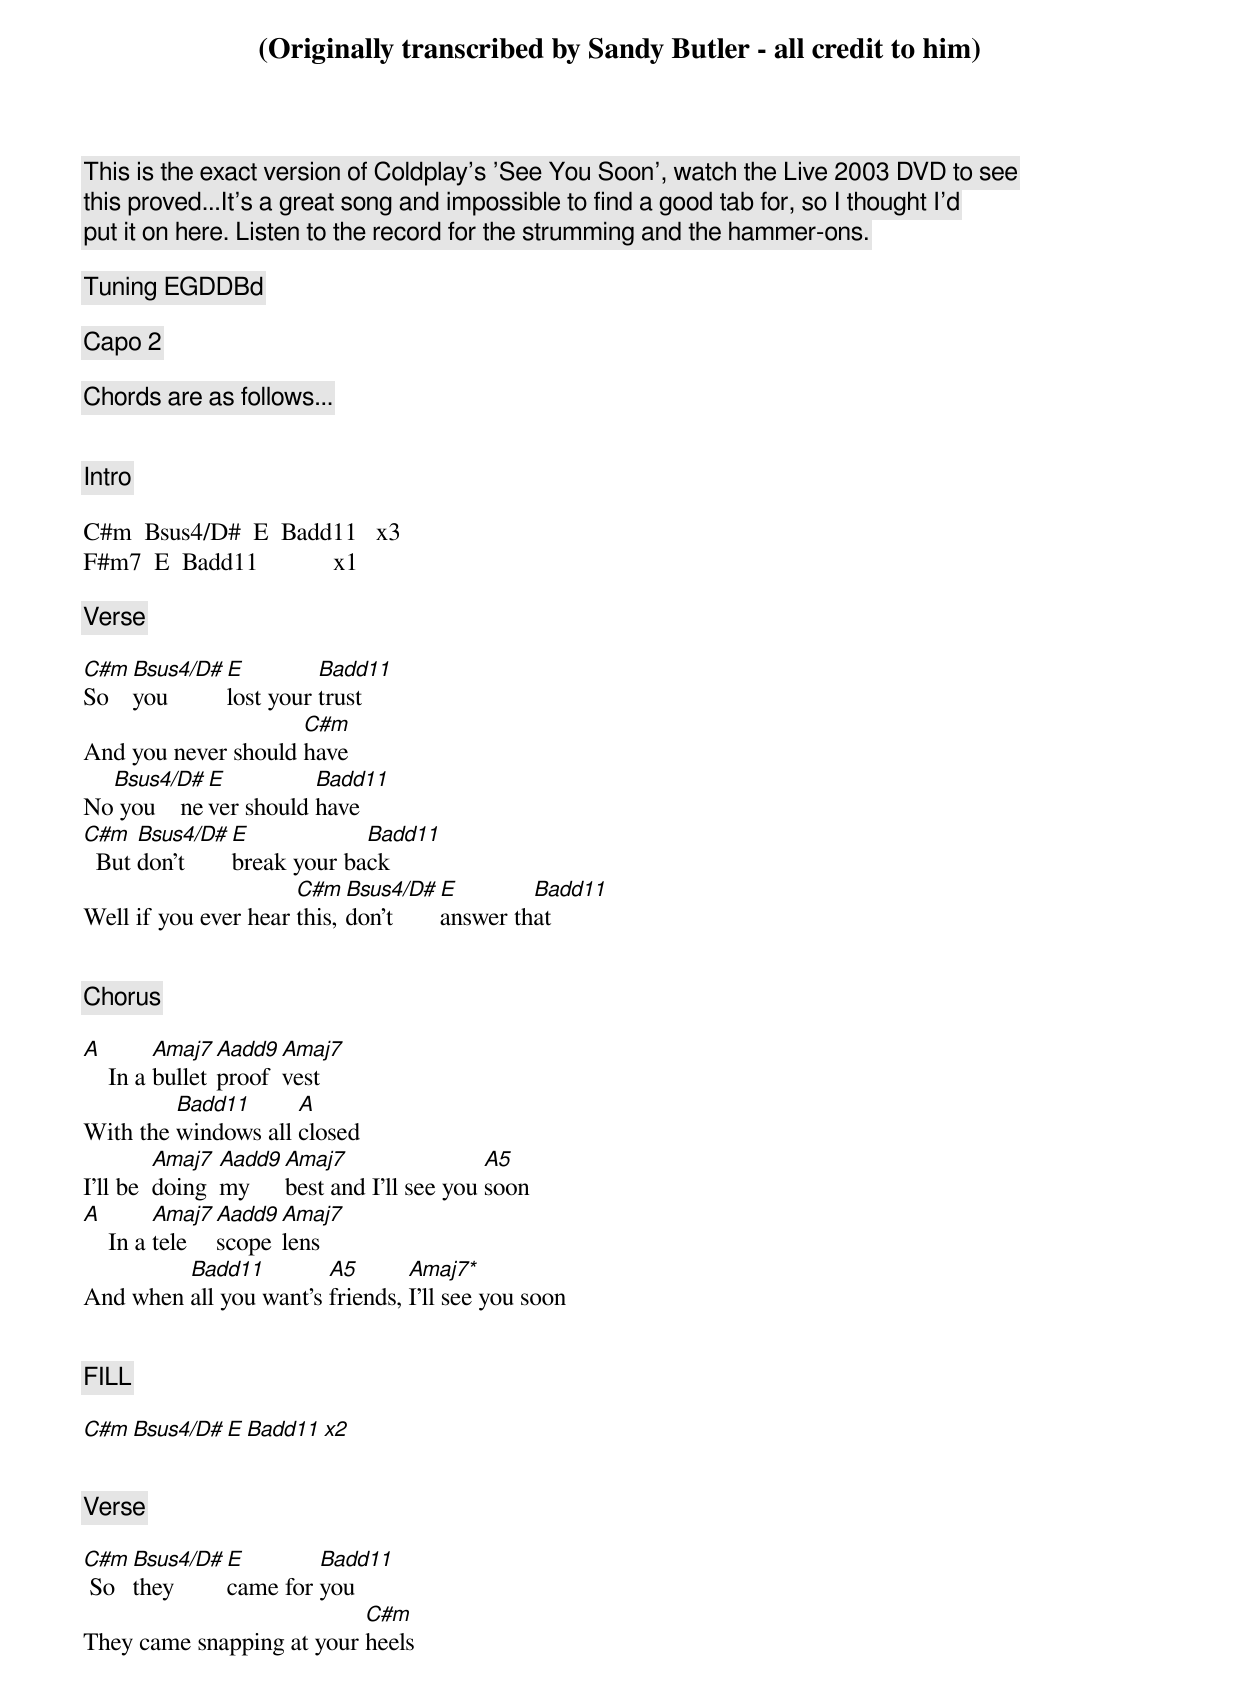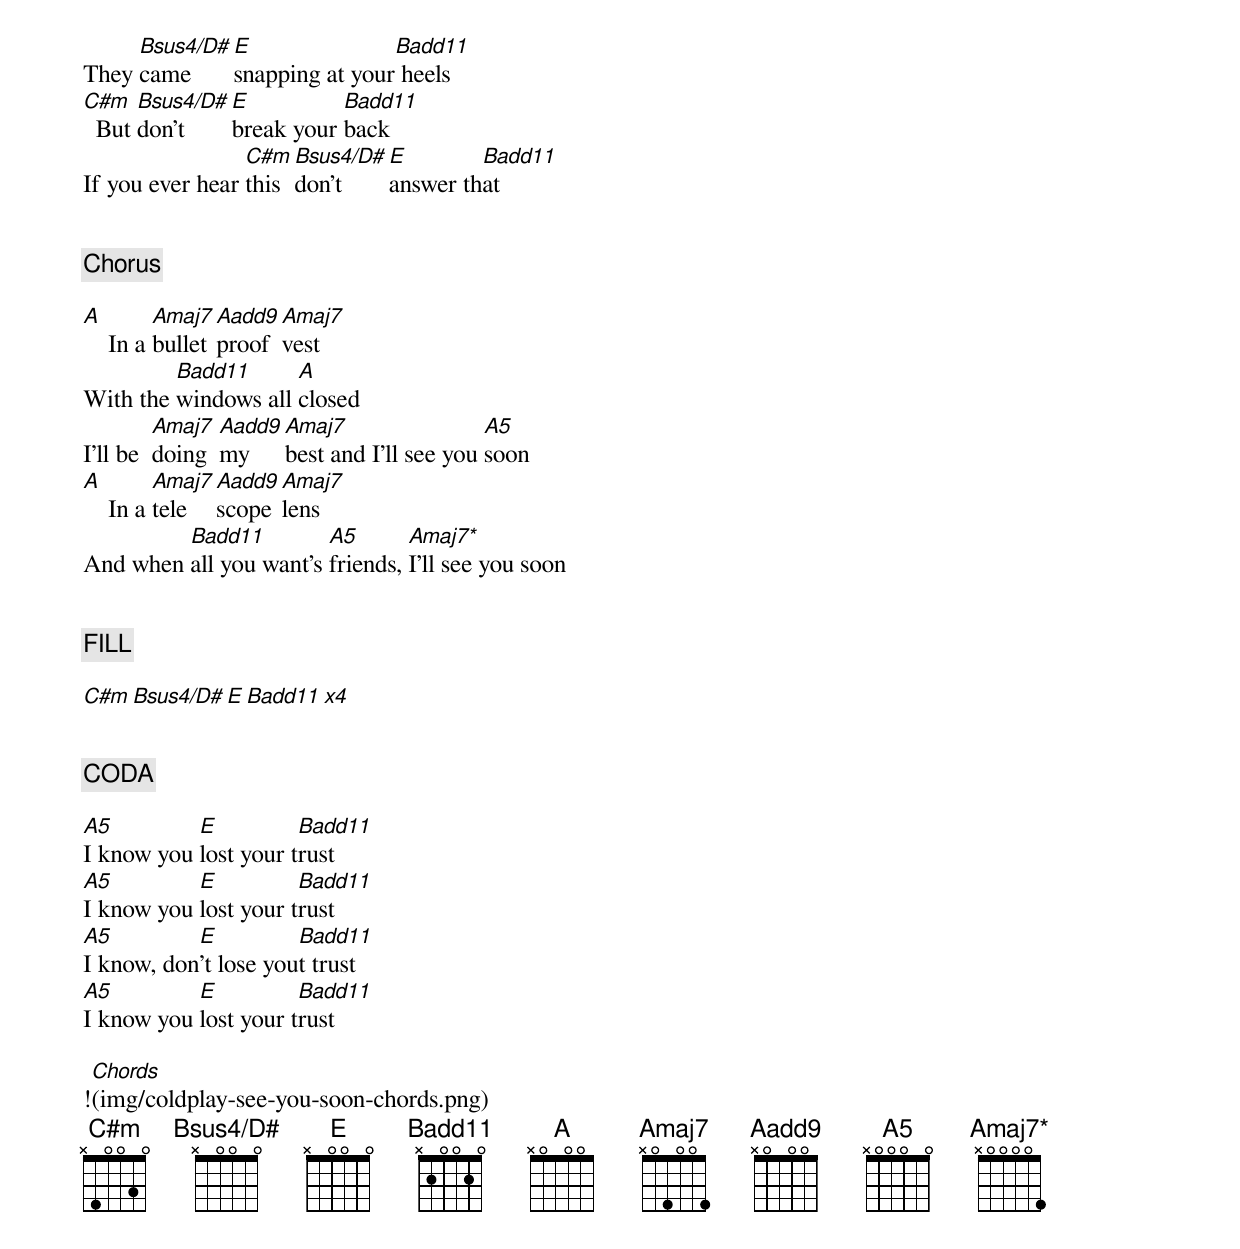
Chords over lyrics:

(Originally transcribed by Sandy Butler - all credit to him)

This is the exact version of Coldplay's 'See You Soon', watch the Live 2003 DVD to see
this proved...It's a great song and impossible to find a good tab for, so I thought I'd
put it on here. Listen to the record for the strumming and the hammer-ons.

Tuning EGDDBd

Capo 2

Chords are as follows...

C#m        x40030
Bsus4/D#   x60050
E          x70070
Badd11     x20020
F#m        x90080
A          x09009
Amaj7      x04004
Aadd9      x07007
A5         x00080
Amaj7*     x00004

[Intro]

C#m  Bsus4/D#  E  Badd11   x3
F#m7  E  Badd11            x1

[Verse]

C#m Bsus4/D#  E         Badd11
So  you       lost your trust
                     C#m
And you never should have
  Bsus4/D#  E          Badd11
No you    never should have
C#m   Bsus4/D#  E            Badd11
  But don't     break your back
                      C#m   Bsus4/D#  E        Badd11
Well if you ever hear this, don't     answer that


[Chorus]

A        Amaj7  Aadd9 Amaj7
    In a bullet proof vest
         Badd11      A
With the windows all closed
         Amaj7  Aadd9 Amaj7                 A5
I'll be  doing  my    best and I'll see you soon
A        Amaj7  Aadd9 Amaj7
    In a tele   scope lens
         Badd11         A5       Amaj7*
And when all you want's friends, I'll see you soon


[FILL]

C#m  Bsus4/D#  E  Badd11    x2


[Verse]

C#m Bsus4/D#  E        Badd11
 So they      came for you
                           C#m
They came snapping at your heels
     Bsus4/D#  E               Badd11
They came      snapping at your heels
C#m   Bsus4/D#  E          Badd11
  But don't     break your back
                 C#m  Bsus4/D#  E        Badd11
If you ever hear this don't     answer that


[Chorus]

A        Amaj7  Aadd9 Amaj7
    In a bullet proof vest
         Badd11      A
With the windows all closed
         Amaj7  Aadd9 Amaj7                 A5
I'll be  doing  my    best and I'll see you soon
A        Amaj7  Aadd9 Amaj7
    In a tele   scope lens
         Badd11         A5       Amaj7*
And when all you want's friends, I'll see you soon


[FILL]

C#m  Bsus4/D#  E  Badd11    x4


[CODA]

A5         E          Badd11
I know you lost your trust
A5         E          Badd11
I know you lost your trust
A5         E          Badd11
I know, don't lose yout trust
A5         E          Badd11
I know you lost your trust

![Chords](img/coldplay-see-you-soon-chords.png)
